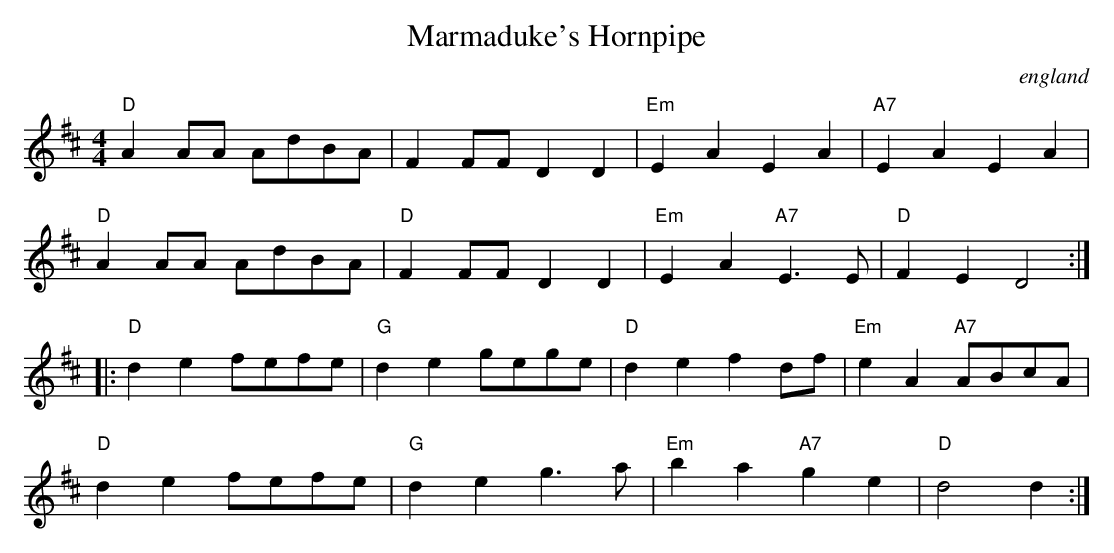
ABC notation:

X:1
T:Marmaduke's Hornpipe
O:england
M:4/4
L:1/4
K:D
"D"AA/2A/2 A/2d/2B/2A/2|FF/2F/2 DD|"Em"EA EA|"A7"EA EA|
"D"AA/2A/2 A/2d/2B/2A/2|"D"FF/2F/2 DD|"Em"EA "A7"E3/2E/2|"D"FE D2::
"D"de f/2e/2f/2e/2|"G"de g/2e/2g/2e/2|"D"de fd/2f/2|"Em"eA "A7"A/2B/2c/2A/2|
"D"de f/2e/2f/2e/2|"G"de g3/2a/2|"Em"ba "A7"ge|"D"d2 d:|
